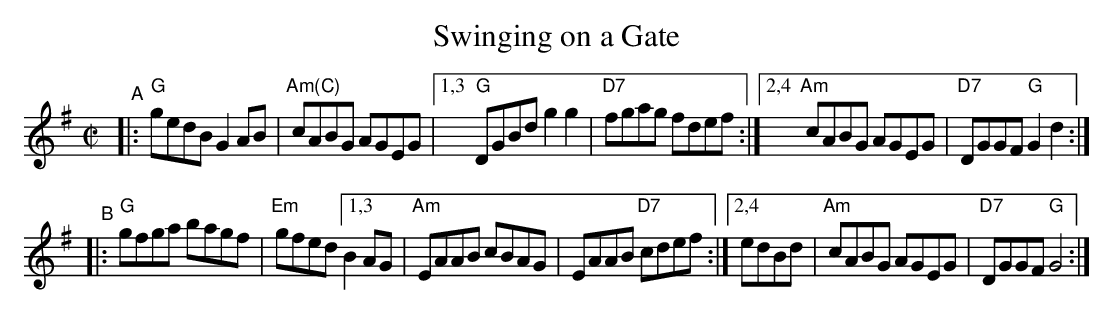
X:1
T: Swinging on a Gate
M: C|
L: 1/8
K: G
"^A"\
|:"G"gedB G2AB |"Am(C)"cABG AGEG |[1,3 "G"DGBd  g2g2 | "D7"fgag    fdef \
                                :|[2,4 "Am"cABG AGEG | "D7"DGGF "G"G2d2 :|
"^B"\
|:"G"gfga bagf |"Em"gfed [1,3 B2AG |"Am"EAAB cBAG |     EAAB "D7"cdef \
                       :|[2,4 edBd |"Am"cABG AGEG | "D7"DGGF  "G"G4  :|
